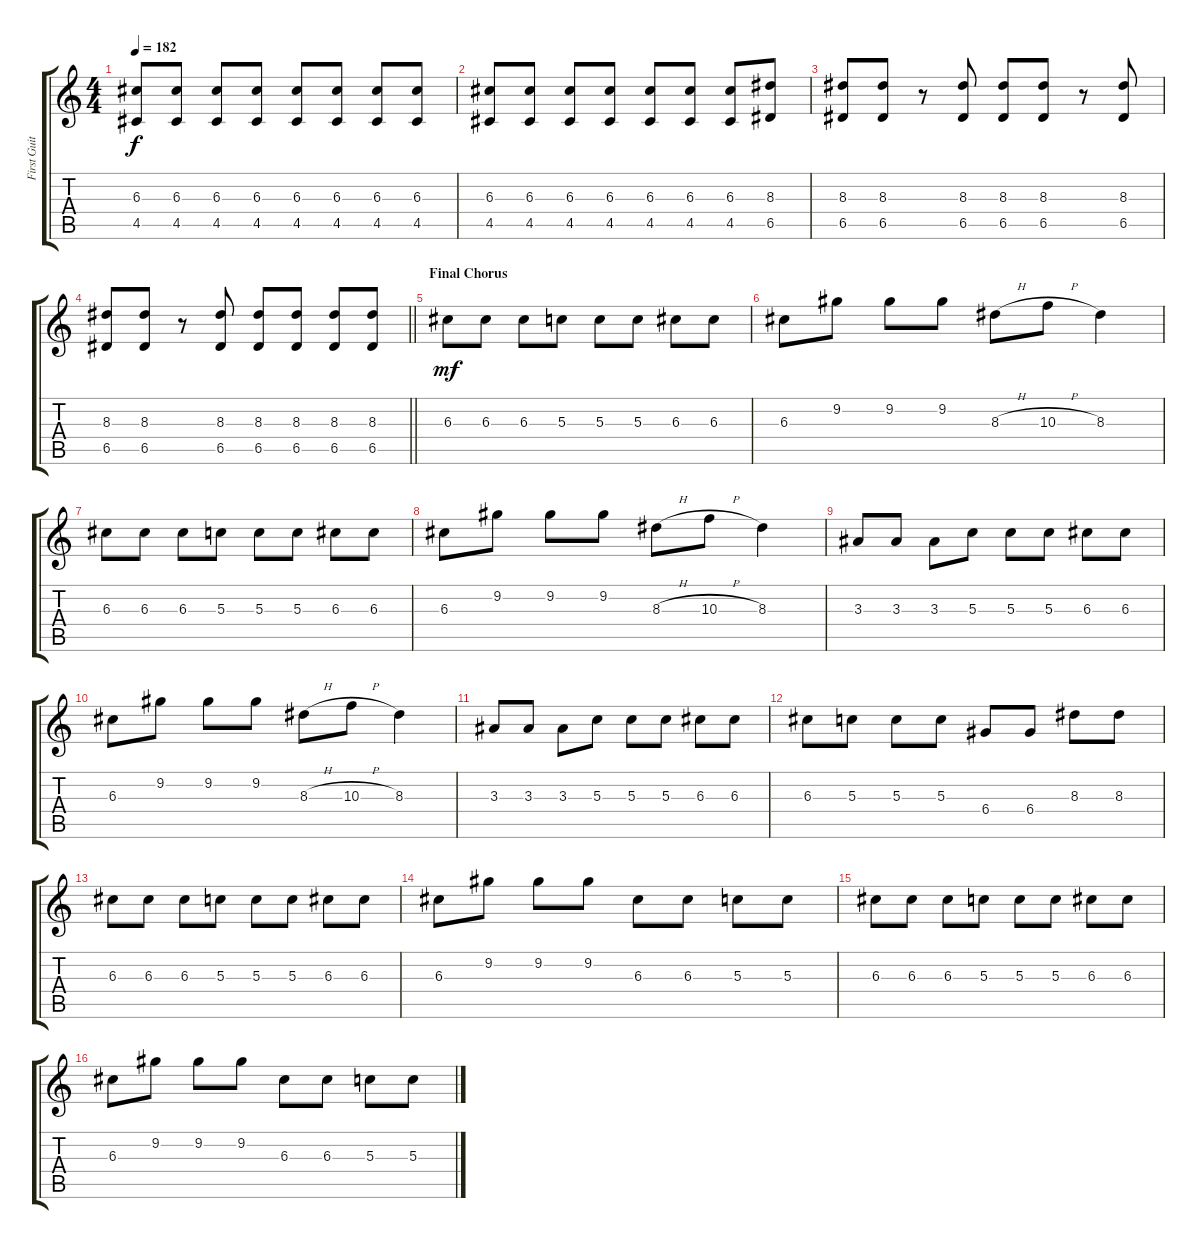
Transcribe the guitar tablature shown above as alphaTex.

\track ("First Guitar" "First Guit") {instrument overdrivenguitar}
\staff {score tabs}
\tuning (E4 B3 G3 D3 A2 E2) {hide}
\ts (4 4)
\tempo 182
\clef g2
\ks c
(6.3 4.5).8{dy f} (6.3 4.5).8 (6.3 4.5).8 (6.3 4.5).8 (6.3 4.5).8 (6.3 4.5).8 (6.3 4.5).8 (6.3 4.5).8 |
(6.3 4.5).8 (6.3 4.5).8 (6.3 4.5).8 (6.3 4.5).8 (6.3 4.5).8 (6.3 4.5).8 (6.3 4.5).8 (8.3 6.5).8 |
(8.3 6.5).8 (8.3 6.5).8 r.8 (8.3 6.5).8 (8.3 6.5).8 (8.3 6.5).8 r.8 (8.3 6.5).8 |
\barLineRight lightlight
(8.3 6.5).8 (8.3 6.5).8 r.8 (8.3 6.5).8 (8.3 6.5).8 (8.3 6.5).8 (8.3 6.5).8 (8.3 6.5).8 |
\section ("" "Final Chorus")
6.3.8{dy mf volume 10} 6.3.8 6.3.8 5.3.8 5.3.8 5.3.8 6.3.8 6.3.8 |
6.3.8 9.2.8 9.2.8 9.2.8 8.3{h}.8 10.3{h}.8 8.3.4 |
6.3.8 6.3.8 6.3.8 5.3.8 5.3.8 5.3.8 6.3.8 6.3.8 |
6.3.8 9.2.8 9.2.8 9.2.8 8.3{h}.8 10.3{h}.8 8.3.4 |
3.3.8 3.3.8 3.3.8 5.3.8 5.3.8 5.3.8 6.3.8 6.3.8 |
6.3.8 9.2.8 9.2.8 9.2.8 8.3{h}.8 10.3{h}.8 8.3.4 |
3.3.8 3.3.8 3.3.8 5.3.8 5.3.8 5.3.8 6.3.8 6.3.8 |
6.3.8 5.3.8 5.3.8 5.3.8 6.4.8 6.4.8 8.3.8 8.3.8 |
6.3.8 6.3.8 6.3.8 5.3.8 5.3.8 5.3.8 6.3.8 6.3.8 |
6.3.8 9.2.8 9.2.8 9.2.8 6.3.8 6.3.8 5.3.8 5.3.8 |
6.3.8 6.3.8 6.3.8 5.3.8 5.3.8 5.3.8 6.3.8 6.3.8 |
6.3.8 9.2.8 9.2.8 9.2.8 6.3.8 6.3.8 5.3.8 5.3.8
